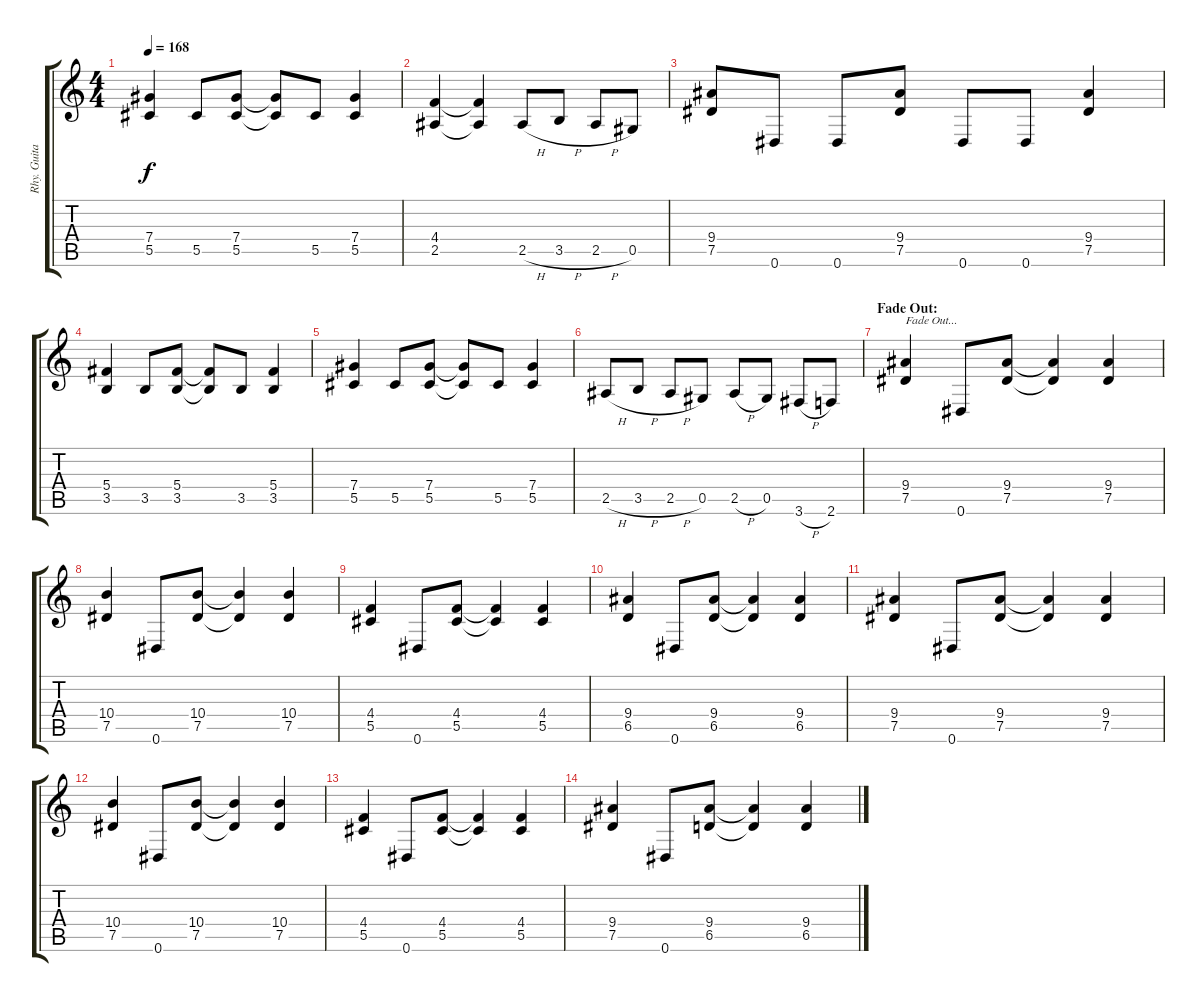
\track ("Rhy. Guitar 2" "Rhy. Guita") {instrument distortionguitar}
\staff {score tabs}
\tuning (Eb4 Bb3 Gb3 Db3 Ab2 Eb2) {hide}
\ts (4 4)
\tempo 168
\clef g2
\ks c
(7.4 5.5).4{dy f} 5.5.8 (7.4 5.5).8 (7.4{t} 5.5{t}).8 5.5.8 (7.4 5.5).4 |
(4.4 2.5).4 (4.4{t} 2.5{t}).4 2.5{h}.8 3.5{h}.8 2.5{h}.8 0.5.8 |
(9.4 7.5).8 0.6.8 0.6.8 (9.4 7.5).8 0.6.8 0.6.8 (9.4 7.5).4 |
(5.4 3.5).4 3.5.8 (5.4 3.5).8 (5.4{t} 3.5{t}).8 3.5.8 (5.4 3.5).4 |
(7.4 5.5).4 5.5.8 (7.4 5.5).8 (7.4{t} 5.5{t}).8 5.5.8 (7.4 5.5).4 |
2.5{h}.8 3.5{h}.8 2.5{h}.8 0.5.8 2.5{h}.8 0.5.8 3.6{h}.8 2.6.8 |
\section ("" "Fade Out:")
(9.4 7.5).4{txt "Fade Out..." volume 7} 0.6.8 (9.4 7.5).8 (9.4{t} 7.5{t}).4 (9.4 7.5).4 |
(10.4 7.5).4 0.6.8 (10.4 7.5).8 (10.4{t} 7.5{t}).4 (10.4 7.5).4 |
(4.4 5.5).4 0.6.8 (4.4 5.5).8 (4.4{t} 5.5{t}).4 (4.4 5.5).4 |
(9.4 6.5).4 0.6.8 (9.4 6.5).8 (9.4{t} 6.5{t}).4 (9.4 6.5).4 |
(9.4 7.5).4{volume 1} 0.6.8 (9.4 7.5).8 (9.4{t} 7.5{t}).4 (9.4 7.5).4 |
(10.4 7.5).4 0.6.8 (10.4 7.5).8 (10.4{t} 7.5{t}).4 (10.4 7.5).4 |
(4.4 5.5).4 0.6.8 (4.4 5.5).8 (4.4{t} 5.5{t}).4 (4.4 5.5).4 |
(9.4 7.5).4 0.6.8 (9.4 6.5).8 (9.4{t} 6.5{t}).4 (9.4 6.5).4
